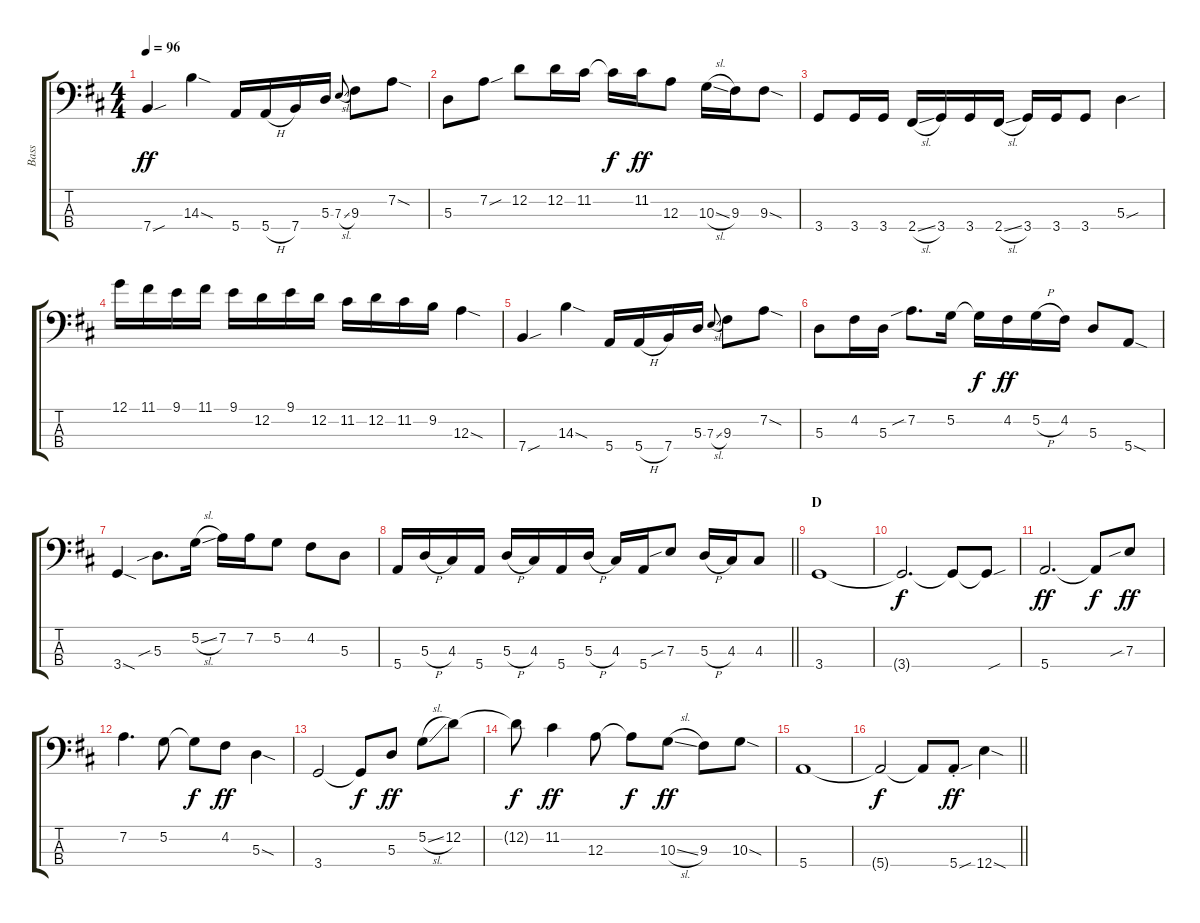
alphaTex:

\track ("Bass" "Bass") {instrument electricbasspick}
\staff {score tabs}
\tuning (G2 D2 A1 E1) {hide}
\ts (4 4)
\tempo 96
\clef f4
\ks d
7.4{sou}.4{dy ff} 14.3{sod}.4 5.4.16 5.4{h}.16 7.4.16 5.3.16 7.3{sl}.8{gr onbeat} 9.3.8 7.2{sod}.8 |
5.3.8 7.2{sou}.8 12.2.8 12.2.16 11.2.16 11.2{t}.16{dy f} 11.2.16{dy ff} 12.3.8 10.3{sl}.16 9.3.16 9.3{sod}.8 |
3.4.8 3.4.16 3.4.16 2.4{sl}.16 3.4.16 3.4.16 2.4{sl}.16 3.4.16 3.4.16 3.4.8 5.3{sou}.4 |
12.1.16 11.1.16 9.1.16 11.1.16 9.1.16 12.2.16 9.1.16 12.2.16 11.2.16 12.2.16 11.2.16 9.2.16 12.3{sod}.4 |
7.4{sou}.4 14.3{sod}.4 5.4.16 5.4{h}.16 7.4.16 5.3.16 7.3{sl}.8{gr onbeat} 9.3.8 7.2{sod}.8 |
5.3.8 4.2.16 5.3.16 7.2{sib}.8{d} 5.2.16 5.2{t}.16{dy f} 4.2.16{dy ff} 5.2{h}.16 4.2.16 5.3.8 5.4{sod}.8 |
3.4{sod}.4 5.3{sib}.8{d} 5.2{sl}.16 7.2.16 7.2.16 5.2.8 4.2.8 5.3.8 |
\barLineRight lightlight
5.4.16 5.3{h}.16 4.3.16 5.4.16 5.3{h}.16 4.3.16 5.4.16 5.3{h}.16 4.3.16 5.4.16 7.3{sib}.8 5.3{h}.16 4.3.16 4.3.8 |
\section ("" "D")
3.4.1 |
3.4{t}.2{d dy f} 3.4{t}.8 3.4{sou t}.8 |
5.4.2{d dy ff} 5.4{t}.8{dy f} 7.3{sib}.8{dy ff} |
7.2.4{d} 5.2.8 5.2{t}.8{dy f} 4.2.8{dy ff} 5.3{sod}.4 |
3.4.2 3.4{t}.8{dy f} 5.3.8{dy ff} 5.2{sl}.8 12.2.8 |
12.2{t}.8{dy f} 11.2.4{dy ff} 12.3.8 12.3{t}.8{dy f} 10.3{sl}.8{dy ff} 9.3.8 10.3{sod}.8 |
5.4.1 |
\barLineRight lightlight
5.4{t}.2{dy f} 5.4{t}.8 5.4{sou st}.8{dy ff} 12.4{sod}.4
